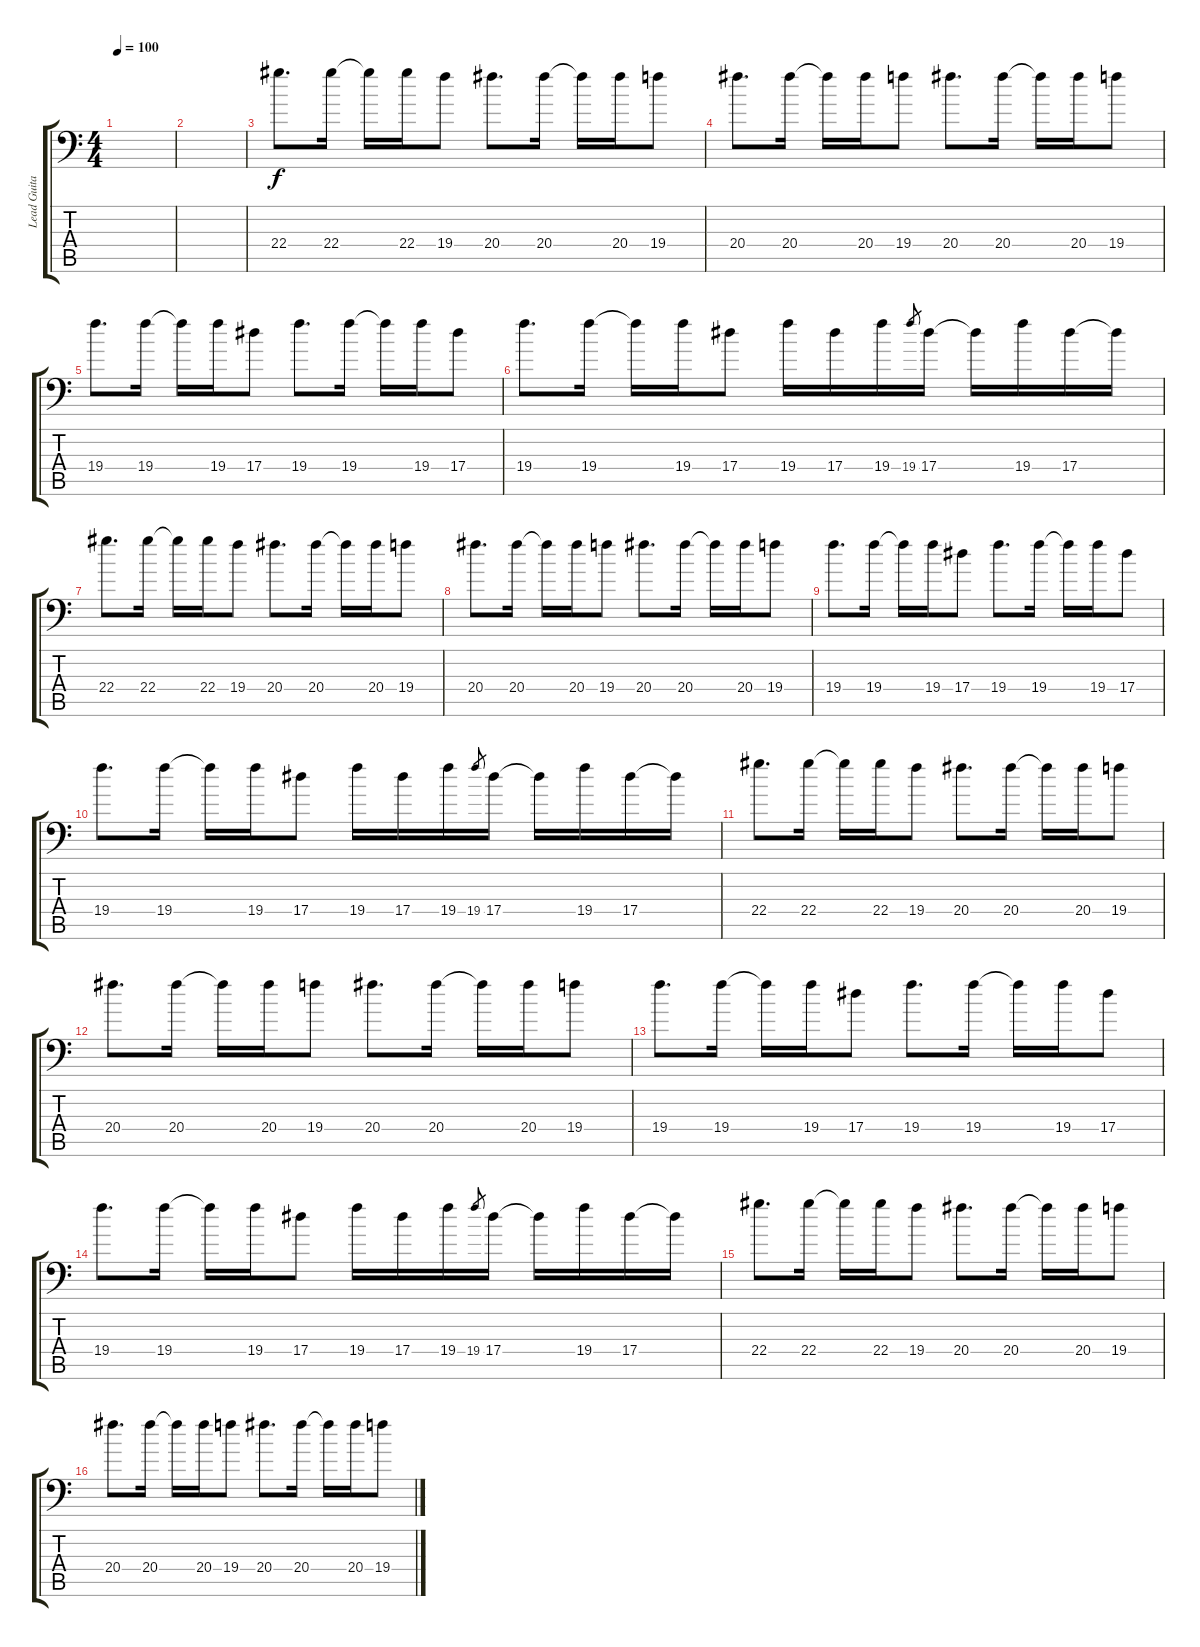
\track ("Lead Guitar" "Lead Guita") {instrument electricguitarmuted}
\staff {score tabs}
\tuning (C4 G3 Eb3 Bb2 F2 Bb1) {hide}
\ts (4 4)
\tempo 100
\clef f4
\ks c
|
|
22.4.8{d volume 12 instrument electricguitarmuted} 22.4.16 22.4{t}.16 22.4.16 19.4.8 20.4.8{d} 20.4.16 20.4{t}.16 20.4.16 19.4.8 |
20.4.8{d} 20.4.16 20.4{t}.16 20.4.16 19.4.8 20.4.8{d} 20.4.16 20.4{t}.16 20.4.16 19.4.8 |
19.4.8{d} 19.4.16 19.4{t}.16 19.4.16 17.4.8 19.4.8{d} 19.4.16 19.4{t}.16 19.4.16 17.4.8 |
19.4.8{d} 19.4.16 19.4{t}.16 19.4.16 17.4.8 19.4.16 17.4.16 19.4.16 19.4.8{gr} 17.4.16 17.4{t}.16 19.4.16 17.4.16 17.4{t}.16 |
22.4.8{d volume 14} 22.4.16 22.4{t}.16 22.4.16 19.4.8 20.4.8{d} 20.4.16 20.4{t}.16 20.4.16 19.4.8 |
20.4.8{d} 20.4.16 20.4{t}.16 20.4.16 19.4.8 20.4.8{d} 20.4.16 20.4{t}.16 20.4.16 19.4.8 |
19.4.8{d} 19.4.16 19.4{t}.16 19.4.16 17.4.8 19.4.8{d} 19.4.16 19.4{t}.16 19.4.16 17.4.8 |
19.4.8{d} 19.4.16 19.4{t}.16 19.4.16 17.4.8 19.4.16 17.4.16 19.4.16 19.4.8{gr} 17.4.16 17.4{t}.16 19.4.16 17.4.16 17.4{t}.16 |
22.4.8{d volume 12} 22.4.16 22.4{t}.16 22.4.16 19.4.8 20.4.8{d} 20.4.16 20.4{t}.16 20.4.16 19.4.8 |
20.4.8{d} 20.4.16 20.4{t}.16 20.4.16 19.4.8 20.4.8{d} 20.4.16 20.4{t}.16 20.4.16 19.4.8 |
19.4.8{d} 19.4.16 19.4{t}.16 19.4.16 17.4.8 19.4.8{d} 19.4.16 19.4{t}.16 19.4.16 17.4.8 |
19.4.8{d} 19.4.16 19.4{t}.16 19.4.16 17.4.8 19.4.16 17.4.16 19.4.16 19.4.8{gr} 17.4.16 17.4{t}.16 19.4.16 17.4.16 17.4{t}.16 |
22.4.8{d volume 14} 22.4.16 22.4{t}.16 22.4.16 19.4.8 20.4.8{d} 20.4.16 20.4{t}.16 20.4.16 19.4.8 |
20.4.8{d} 20.4.16 20.4{t}.16 20.4.16 19.4.8 20.4.8{d} 20.4.16 20.4{t}.16 20.4.16 19.4.8
